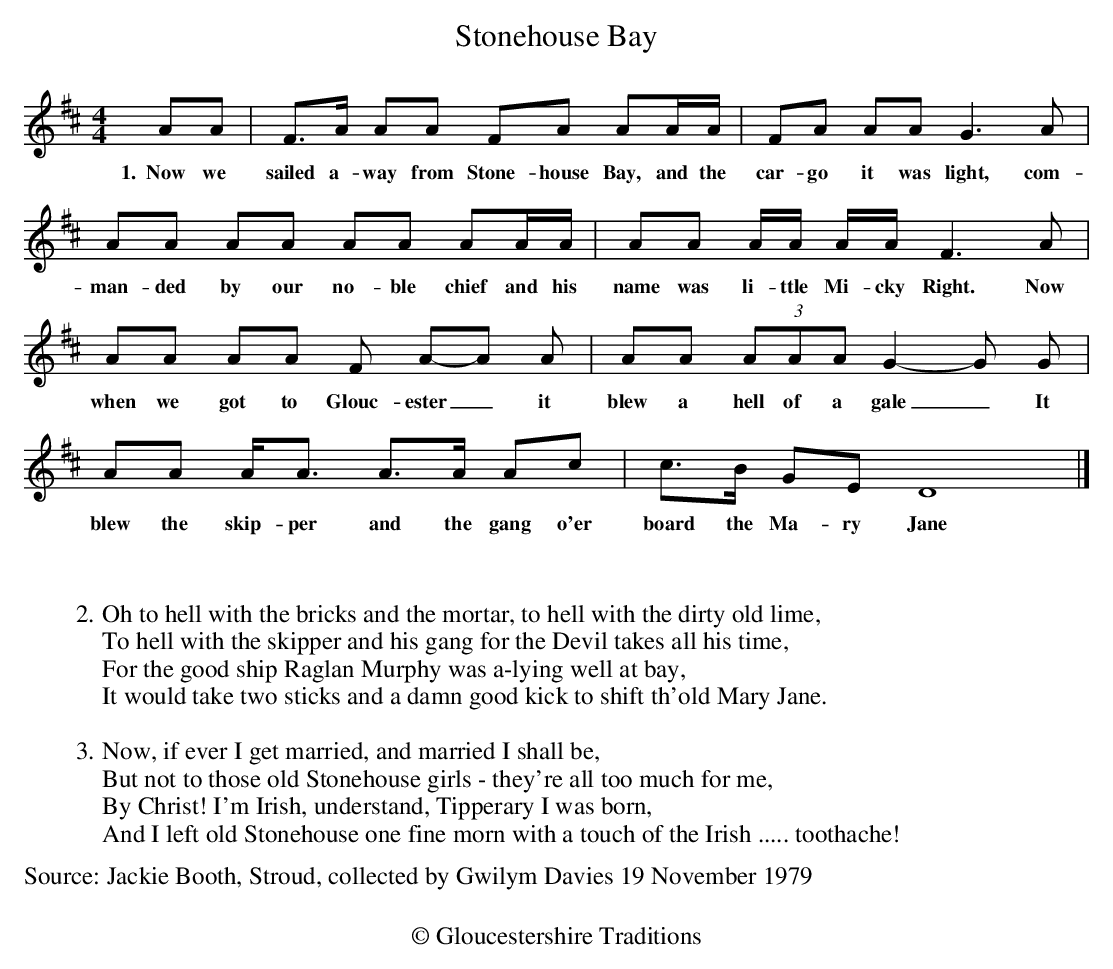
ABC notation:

X:1
T: Stonehouse Bay
M: 4/4
L: 1/4
K: D
A/A/ | F/>A/ A/A/ F/A/ A/A//A// | F/A/ A/A/ G3/A/|
w:1.~~Now we sailed a-way from Stone-house Bay, and the car-go it was light, com-
A/A/ A/A/ A/A/  A/A/4A/4| A/A/ A/4A/4 A/4A/4F3/A/|
w:man-ded by our no-ble chief and his name was li-ttle Mi-cky Right. Now
A/A/ A/A/ F/ A/-A/ A/|A/A/ (3A/A/A/ G-G/ G/|
w: when we got to Glouc-ester_ it blew a hell of a gale_ It
A/A/ A/<A/ A/>A/ A/c/|c/>B/ G/E/ D4|]
w:blew the skip-per and the gang o'er board the Ma-ry Jane
%%text
%%text
%%text
W:
W:2.Oh to hell with the bricks and the mortar, to hell with the dirty old lime,
W:To hell with the skipper and his gang for the Devil takes all his time,
W:For the good ship Raglan Murphy was a-lying well at bay,
W:It would take two sticks and a damn good kick to shift th'old Mary Jane.
W:
W:3.Now, if ever I get married, and married I shall be,
W:But not to those old Stonehouse girls - they're all too much for me,
W:By Christ! I'm Irish, understand, Tipperary I was born,
W:And I left old Stonehouse one fine morn with a touch of the Irish ..... toothache!
